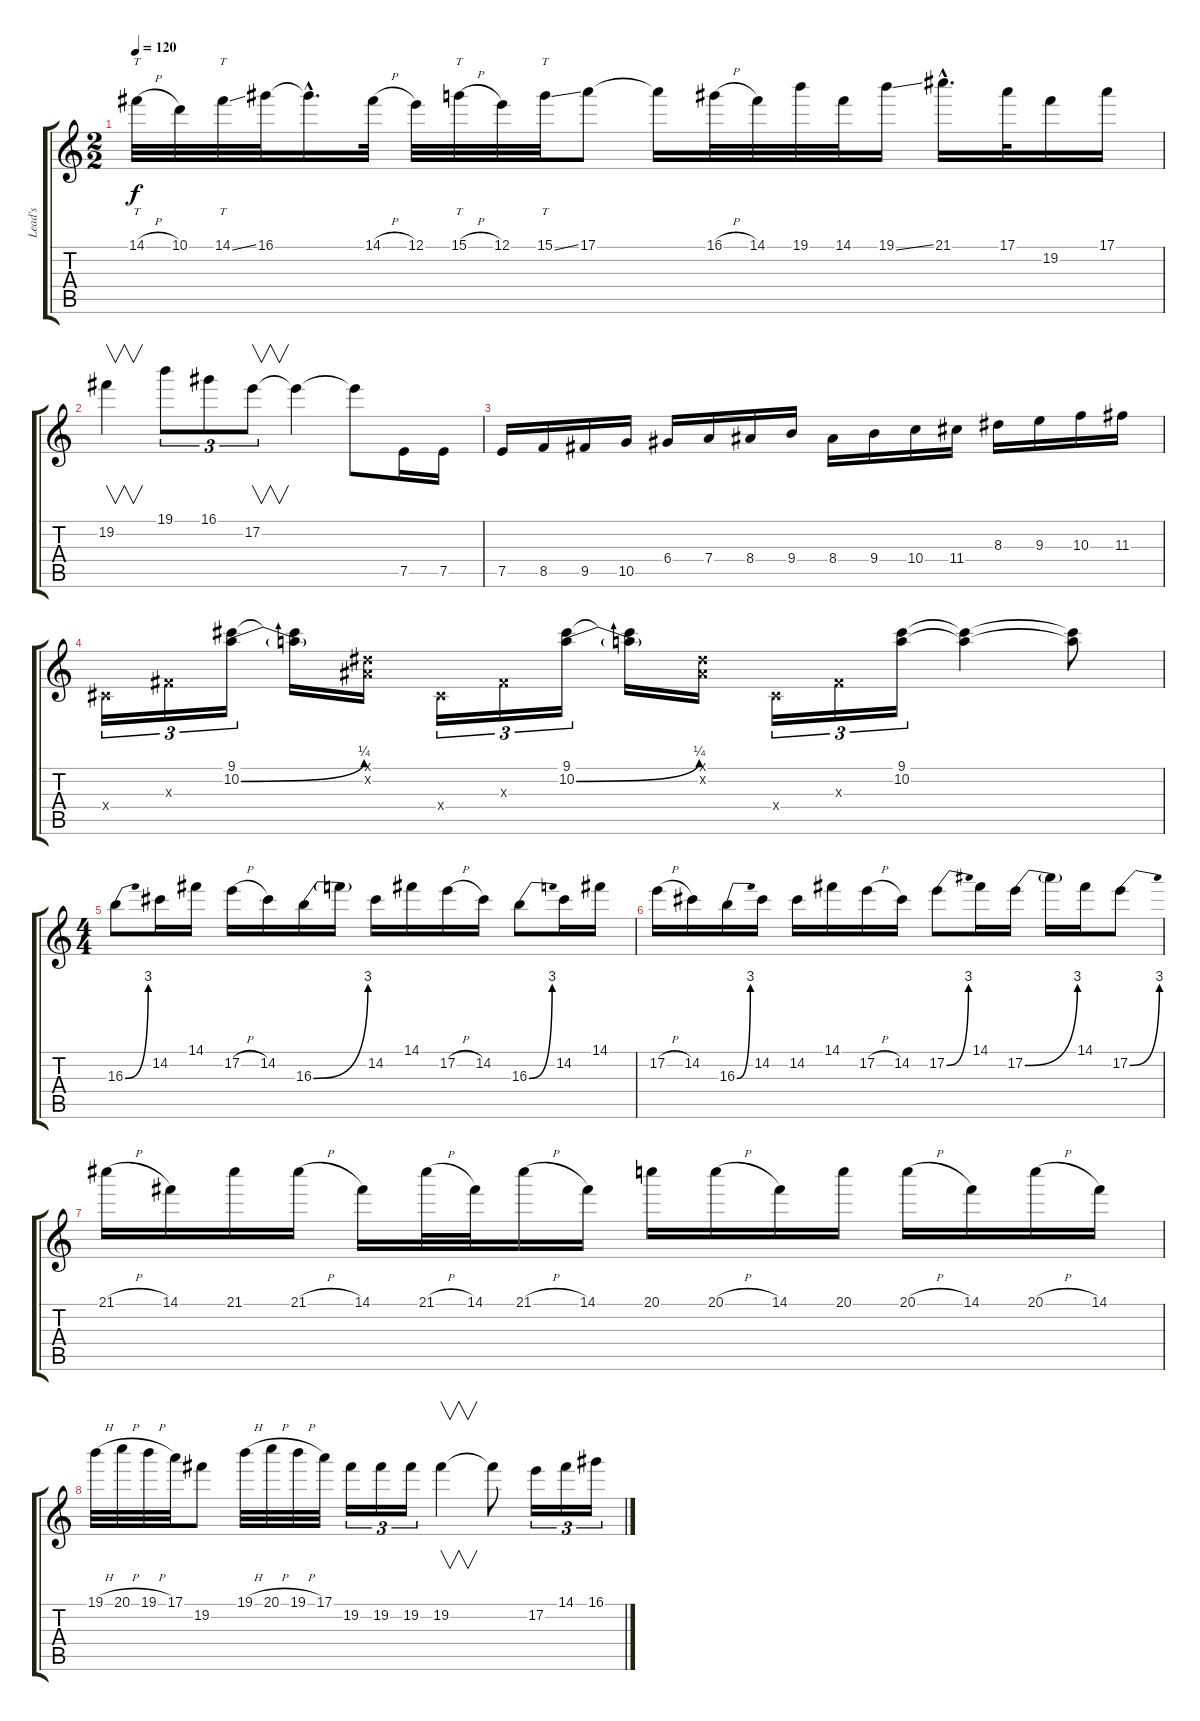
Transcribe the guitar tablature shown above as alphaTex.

\track ("Lead's" "Lead's") {instrument distortionguitar}
\staff {score tabs}
\tuning (E4 B3 G3 D3 A2 E2) {hide}
\ts (2 2)
\tempo 120
\clef g2
\ks c
14.1{h}.32{tt dy f} 10.1.32 14.1{ss}.32{tt} 16.1.32 16.1{hac t}.16{d} 14.1{h}.32 12.1.32 15.1{h}.32{tt} 12.1.32 15.1{ss}.32{tt} 17.1.8 17.1{t}.16 16.1{h}.32 14.1.32 19.1.32 14.1.32 19.1{ss}.16 21.1{hac}.16{d} 17.1.32 19.2.16 17.1.16 |
19.2.4{v} 19.1.8{tu (3 2)} 16.1.8{tu (3 2)} 17.2.8{v tu (3 2)} 17.2{t}.4 17.2{t}.8 7.5.16 7.5.16 |
7.5.16 8.5.16 9.5.16 10.5.16 6.4.16 7.4.16 8.4.16 9.4.16 8.4.16 9.4.16 10.4.16 11.4.16 8.3.16 9.3.16 10.3.16 11.3.16 |
-1.4{x}.16{tu (3 2)} -1.3{x}.16{tu (3 2)} (9.1 10.2{be (bend 0 0 60 1)}).16{tu (3 2)} (9.1{t} 10.2{t}).16 (-1.1{x} -1.2{x}).16 -1.4{x}.16{tu (3 2)} -1.3{x}.16{tu (3 2)} (9.1 10.2{be (bend 0 0 60 1)}).16{tu (3 2)} (9.1{t} 10.2{t}).16 (-1.1{x} -1.2{x}).16 -1.4{x}.16{tu (3 2)} -1.3{x}.16{tu (3 2)} (9.1 10.2).16{tu (3 2)} (9.1{t} 10.2{t}).4 (9.1{t} 10.2{t}).8 |
\ts (4 4)
16.3{be (bend 0 0 60 12)}.8 14.2.16 14.1.16 17.2{h}.16 14.2.16 16.3{be (bend 0 0 60 12)}.16 16.3{t}.16 14.2.16 14.1.16 17.2{h}.16 14.2.16 16.3{be (bend 0 0 60 12)}.8 14.2.16 14.1.16 |
17.2{h}.16 14.2.16 16.3{be (bend 0 0 60 12)}.16 14.2.16 14.2.16 14.1.16 17.2{h}.16 14.2.16 17.2{be (bend 0 0 60 12)}.8 14.1.16 17.2{be (bend 0 0 60 12)}.16 17.2{t}.16 14.1.16 17.2{be (bend 0 0 60 12)}.8 |
21.1{h}.16 14.1.16 21.1.16 21.1{h}.16 14.1.16 21.1{h}.32 14.1.32 21.1{h}.16 14.1.16 20.1.16 20.1{h}.16 14.1.16 20.1.16 20.1{h}.16 14.1.16 20.1{h}.16 14.1.16 |
19.1{h}.32 20.1{h}.32 19.1{h}.32 17.1.32 19.2.8 19.1{h}.32 20.1{h}.32 19.1{h}.32 17.1.32 19.2.16{tu (3 2)} 19.2.16{tu (3 2)} 19.2.16{tu (3 2)} 19.2.4{v} 19.2{t}.8 17.2.16{tu (3 2)} 14.1.16{tu (3 2)} 16.1.16{tu (3 2)}
